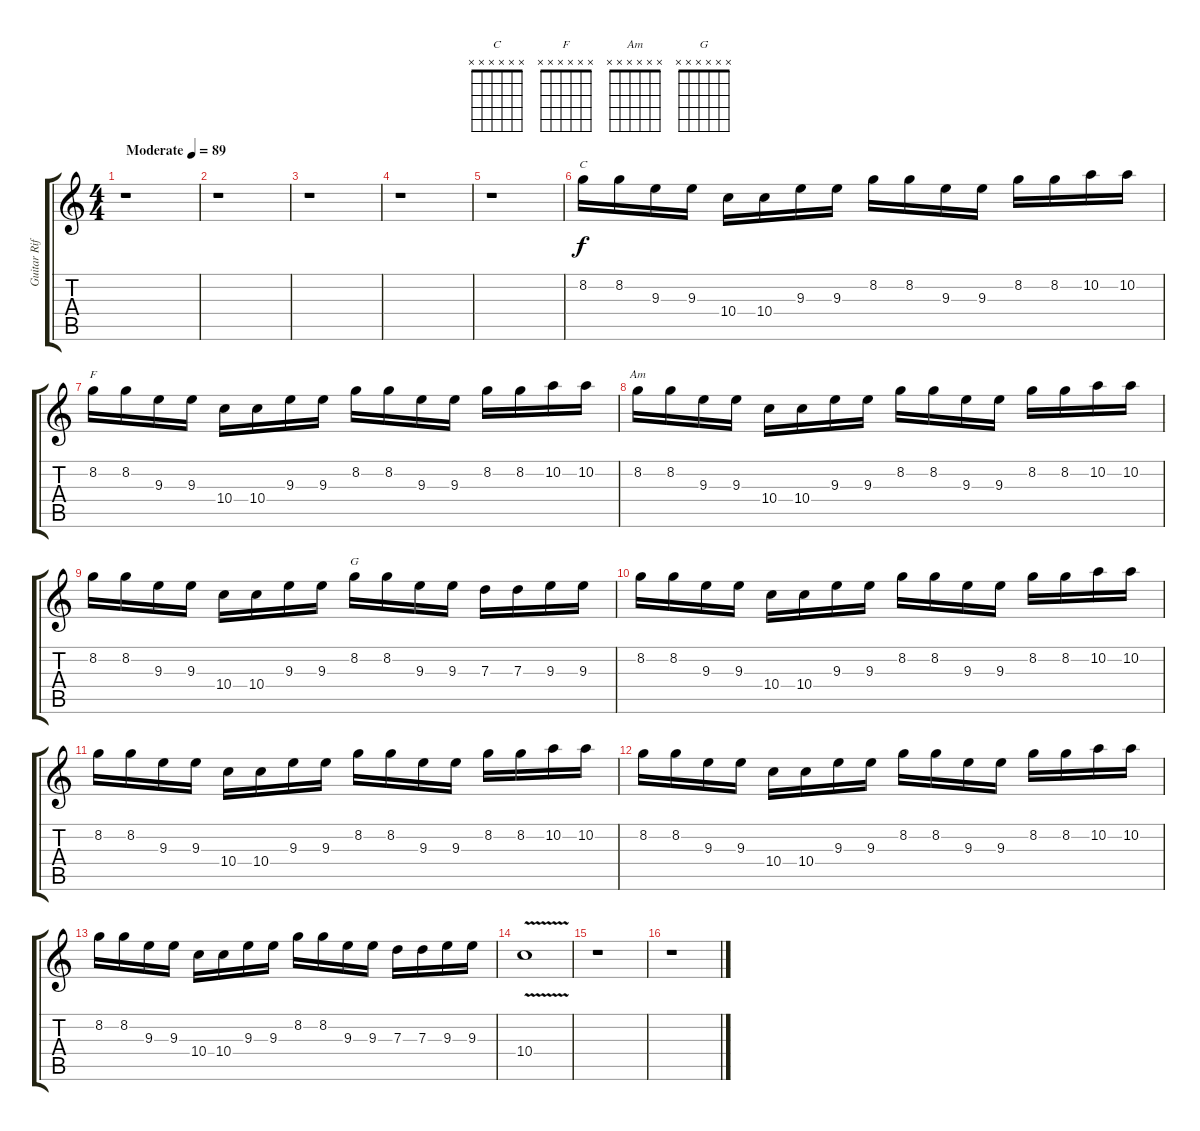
\track ("Guitar Riff Solo" "Guitar Rif") {instrument overdrivenguitar}
\staff {score tabs}
\tuning (E4 B3 G3 D3 A2 E2) {hide}
\chord ("C" x x x x x x)
\chord ("F" x x x x x x)
\chord ("Am" x x x x x x)
\chord ("G" x x x x x x)
\ts (4 4)
\tempo (89 "Moderate")
\clef g2
\ks c
r.1{dy f instrument overdrivenguitar} |
r.1 |
r.1 |
r.1 |
r.1 |
8.2.16{ch "C"} 8.2.16 9.3.16 9.3.16 10.4.16 10.4.16 9.3.16 9.3.16 8.2.16 8.2.16 9.3.16 9.3.16 8.2.16 8.2.16 10.2.16 10.2.16 |
8.2.16{ch "F"} 8.2.16 9.3.16 9.3.16 10.4.16 10.4.16 9.3.16 9.3.16 8.2.16 8.2.16 9.3.16 9.3.16 8.2.16 8.2.16 10.2.16 10.2.16 |
8.2.16{ch "Am"} 8.2.16 9.3.16 9.3.16 10.4.16 10.4.16 9.3.16 9.3.16 8.2.16 8.2.16 9.3.16 9.3.16 8.2.16 8.2.16 10.2.16 10.2.16 |
8.2.16 8.2.16 9.3.16 9.3.16 10.4.16 10.4.16 9.3.16 9.3.16 8.2.16{ch "G"} 8.2.16 9.3.16 9.3.16 7.3.16 7.3.16 9.3.16 9.3.16 |
8.2.16 8.2.16 9.3.16 9.3.16 10.4.16 10.4.16 9.3.16 9.3.16 8.2.16 8.2.16 9.3.16 9.3.16 8.2.16 8.2.16 10.2.16 10.2.16 |
8.2.16 8.2.16 9.3.16 9.3.16 10.4.16 10.4.16 9.3.16 9.3.16 8.2.16 8.2.16 9.3.16 9.3.16 8.2.16 8.2.16 10.2.16 10.2.16 |
8.2.16 8.2.16 9.3.16 9.3.16 10.4.16 10.4.16 9.3.16 9.3.16 8.2.16 8.2.16 9.3.16 9.3.16 8.2.16 8.2.16 10.2.16 10.2.16 |
8.2.16 8.2.16 9.3.16 9.3.16 10.4.16 10.4.16 9.3.16 9.3.16 8.2.16 8.2.16 9.3.16 9.3.16 7.3.16 7.3.16 9.3.16 9.3.16 |
10.4{v}.1 |
r.1 |
r.1
